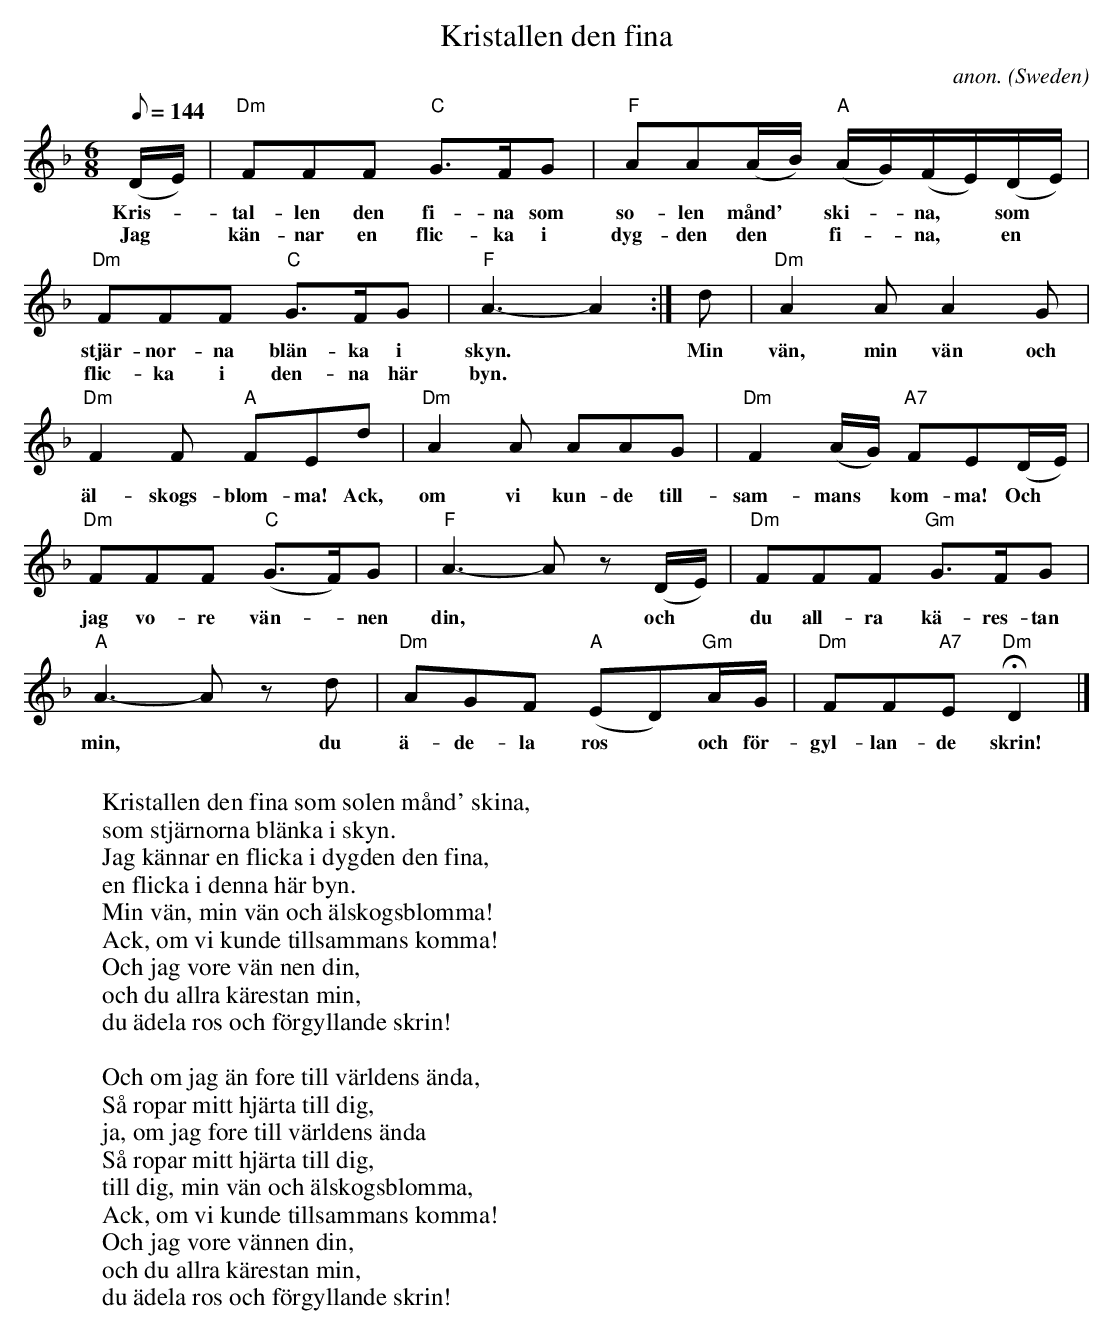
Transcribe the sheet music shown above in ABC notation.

X:1
T:Kristallen den fina
C:anon.
O:Sweden
M:6/8
L:1/8
Q:144
K:Dm
(D/E/)|"Dm"FFF "C"G>FG|"F"AA(A/B/) "A"(A/G/)(F/E/)(D/E/)|
w:Kris-* tal- len den fi-na som so-len m\aand'* ski-* na,* som*
w:Jag* kän- nar en flic- ka i dyg- den den* fi-* na,* en*
"Dm"FFF "C"G>FG|"F"A3-A2:|d|"Dm"A2AA2G|
w:stjär- nor- na blän- ka i skyn.* Min vän, min vän och
w:flic- ka i den- na här byn.*
"Dm"F2F "A"FEd|"Dm"A2A AAG|"Dm"F2(A/G/) "A7"FE(D/E/)|
w:äl- skogs- blom- ma! Ack, om vi kun- de till- sam- mans* kom- ma! Och*
"Dm"FFF "C"(G>F)G|"F"A3-A z (D/E/)|"Dm"FFF "Gm"G>FG|
w:jag vo- re vän-* nen din,* och* du all- ra kä- res- tan
"A"A3-A z d|"Dm"AGF "A"(ED)"Gm"A/G/|"Dm"FF"A7"E "Dm"HD2|]
w:min,* du ä- de- la ros* och för- gyl- lan- de skrin!
W:
W:Kristallen den fina som solen m\aand' skina,
W:som stjärnorna blänka i skyn.
W:Jag kännar en flicka i dygden den fina,
W:en flicka i denna här byn.
W:Min vän, min vän och älskogsblomma!
W:Ack, om vi kunde tillsammans komma!
W:Och jag vore vän nen din,
W:och du allra kärestan min,
W:du ädela ros och förgyllande skrin!
W:
W:Och om jag än fore till världens ända,
W:S\aa ropar mitt hjärta till dig,
W:ja, om jag fore till världens ända
W:S\aa ropar mitt hjärta till dig,
W:till dig, min vän och älskogsblomma,
W:Ack, om vi kunde tillsammans komma!
W:Och jag vore vännen din,
W:och du allra kärestan min,
W:du ädela ros och förgyllande skrin!
